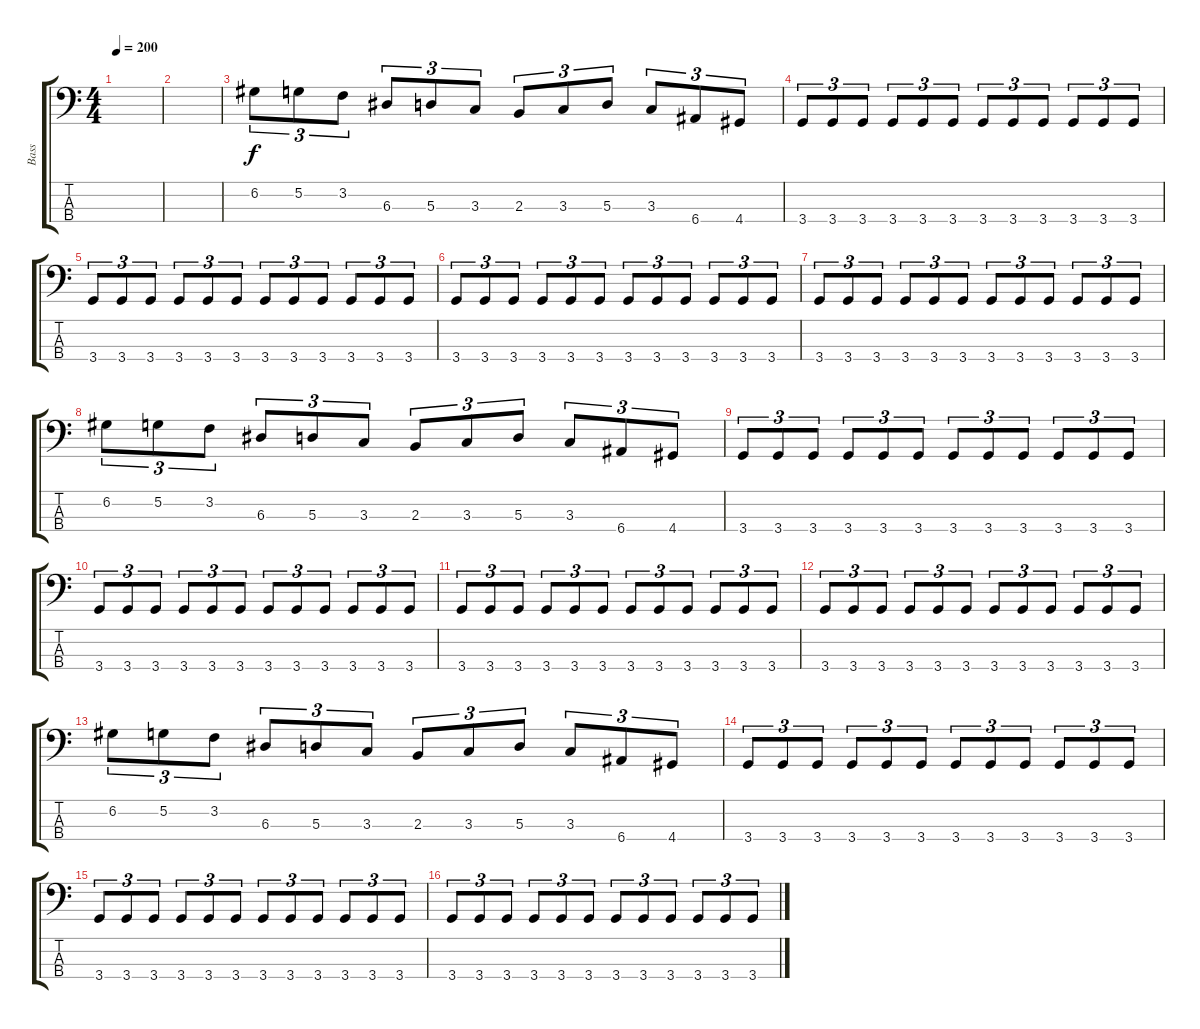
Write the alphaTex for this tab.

\track ("Bass" "Bass") {instrument electricbassfinger}
\staff {score tabs}
\tuning (G2 D2 A1 E1) {hide}
\ts (4 4)
\tempo 200
\clef f4
\ks c
|
|
6.2.8{tu (3 2)} 5.2.8{tu (3 2)} 3.2.8{tu (3 2)} 6.3.8{tu (3 2)} 5.3.8{tu (3 2)} 3.3.8{tu (3 2)} 2.3.8{tu (3 2)} 3.3.8{tu (3 2)} 5.3.8{tu (3 2)} 3.3.8{tu (3 2)} 6.4.8{tu (3 2)} 4.4.8{tu (3 2)} |
3.4.8{tu (3 2)} 3.4.8{tu (3 2)} 3.4.8{tu (3 2)} 3.4.8{tu (3 2)} 3.4.8{tu (3 2)} 3.4.8{tu (3 2)} 3.4.8{tu (3 2)} 3.4.8{tu (3 2)} 3.4.8{tu (3 2)} 3.4.8{tu (3 2)} 3.4.8{tu (3 2)} 3.4.8{tu (3 2)} |
3.4.8{tu (3 2)} 3.4.8{tu (3 2)} 3.4.8{tu (3 2)} 3.4.8{tu (3 2)} 3.4.8{tu (3 2)} 3.4.8{tu (3 2)} 3.4.8{tu (3 2)} 3.4.8{tu (3 2)} 3.4.8{tu (3 2)} 3.4.8{tu (3 2)} 3.4.8{tu (3 2)} 3.4.8{tu (3 2)} |
3.4.8{tu (3 2)} 3.4.8{tu (3 2)} 3.4.8{tu (3 2)} 3.4.8{tu (3 2)} 3.4.8{tu (3 2)} 3.4.8{tu (3 2)} 3.4.8{tu (3 2)} 3.4.8{tu (3 2)} 3.4.8{tu (3 2)} 3.4.8{tu (3 2)} 3.4.8{tu (3 2)} 3.4.8{tu (3 2)} |
3.4.8{tu (3 2)} 3.4.8{tu (3 2)} 3.4.8{tu (3 2)} 3.4.8{tu (3 2)} 3.4.8{tu (3 2)} 3.4.8{tu (3 2)} 3.4.8{tu (3 2)} 3.4.8{tu (3 2)} 3.4.8{tu (3 2)} 3.4.8{tu (3 2)} 3.4.8{tu (3 2)} 3.4.8{tu (3 2)} |
6.2.8{tu (3 2)} 5.2.8{tu (3 2)} 3.2.8{tu (3 2)} 6.3.8{tu (3 2)} 5.3.8{tu (3 2)} 3.3.8{tu (3 2)} 2.3.8{tu (3 2)} 3.3.8{tu (3 2)} 5.3.8{tu (3 2)} 3.3.8{tu (3 2)} 6.4.8{tu (3 2)} 4.4.8{tu (3 2)} |
3.4.8{tu (3 2)} 3.4.8{tu (3 2)} 3.4.8{tu (3 2)} 3.4.8{tu (3 2)} 3.4.8{tu (3 2)} 3.4.8{tu (3 2)} 3.4.8{tu (3 2)} 3.4.8{tu (3 2)} 3.4.8{tu (3 2)} 3.4.8{tu (3 2)} 3.4.8{tu (3 2)} 3.4.8{tu (3 2)} |
3.4.8{tu (3 2)} 3.4.8{tu (3 2)} 3.4.8{tu (3 2)} 3.4.8{tu (3 2)} 3.4.8{tu (3 2)} 3.4.8{tu (3 2)} 3.4.8{tu (3 2)} 3.4.8{tu (3 2)} 3.4.8{tu (3 2)} 3.4.8{tu (3 2)} 3.4.8{tu (3 2)} 3.4.8{tu (3 2)} |
3.4.8{tu (3 2)} 3.4.8{tu (3 2)} 3.4.8{tu (3 2)} 3.4.8{tu (3 2)} 3.4.8{tu (3 2)} 3.4.8{tu (3 2)} 3.4.8{tu (3 2)} 3.4.8{tu (3 2)} 3.4.8{tu (3 2)} 3.4.8{tu (3 2)} 3.4.8{tu (3 2)} 3.4.8{tu (3 2)} |
3.4.8{tu (3 2)} 3.4.8{tu (3 2)} 3.4.8{tu (3 2)} 3.4.8{tu (3 2)} 3.4.8{tu (3 2)} 3.4.8{tu (3 2)} 3.4.8{tu (3 2)} 3.4.8{tu (3 2)} 3.4.8{tu (3 2)} 3.4.8{tu (3 2)} 3.4.8{tu (3 2)} 3.4.8{tu (3 2)} |
6.2.8{tu (3 2)} 5.2.8{tu (3 2)} 3.2.8{tu (3 2)} 6.3.8{tu (3 2)} 5.3.8{tu (3 2)} 3.3.8{tu (3 2)} 2.3.8{tu (3 2)} 3.3.8{tu (3 2)} 5.3.8{tu (3 2)} 3.3.8{tu (3 2)} 6.4.8{tu (3 2)} 4.4.8{tu (3 2)} |
3.4.8{tu (3 2)} 3.4.8{tu (3 2)} 3.4.8{tu (3 2)} 3.4.8{tu (3 2)} 3.4.8{tu (3 2)} 3.4.8{tu (3 2)} 3.4.8{tu (3 2)} 3.4.8{tu (3 2)} 3.4.8{tu (3 2)} 3.4.8{tu (3 2)} 3.4.8{tu (3 2)} 3.4.8{tu (3 2)} |
3.4.8{tu (3 2)} 3.4.8{tu (3 2)} 3.4.8{tu (3 2)} 3.4.8{tu (3 2)} 3.4.8{tu (3 2)} 3.4.8{tu (3 2)} 3.4.8{tu (3 2)} 3.4.8{tu (3 2)} 3.4.8{tu (3 2)} 3.4.8{tu (3 2)} 3.4.8{tu (3 2)} 3.4.8{tu (3 2)} |
3.4.8{tu (3 2)} 3.4.8{tu (3 2)} 3.4.8{tu (3 2)} 3.4.8{tu (3 2)} 3.4.8{tu (3 2)} 3.4.8{tu (3 2)} 3.4.8{tu (3 2)} 3.4.8{tu (3 2)} 3.4.8{tu (3 2)} 3.4.8{tu (3 2)} 3.4.8{tu (3 2)} 3.4.8{tu (3 2)}
